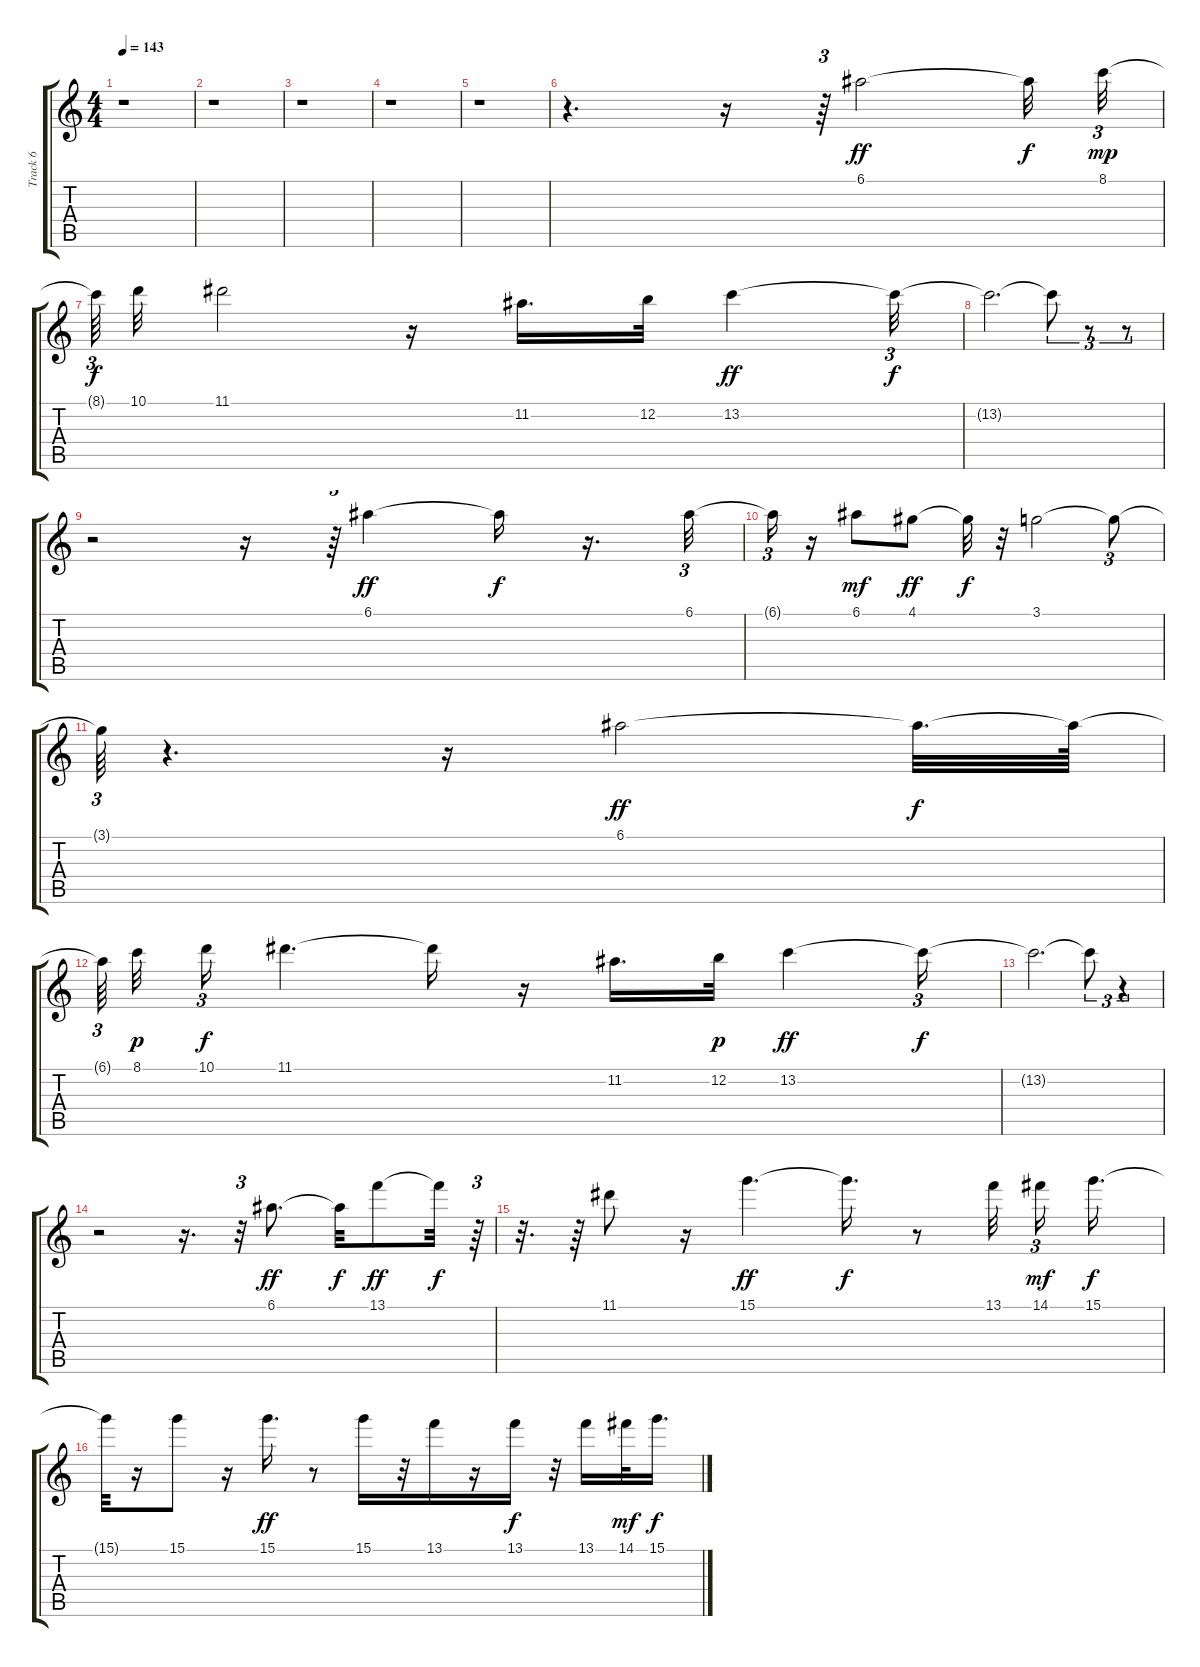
\track ("Track 6" "Track 6") {instrument acousticguitarnylon}
\staff {score tabs}
\tuning (E4 B3 G3 D3 A2 E2) {hide}
\ts (4 4)
\tempo 143
\clef g2
\ks c
r.1{dy f} |
r.1 |
r.1 |
r.1 |
r.1 |
r.4{d} r.16 r.64{tu (3 2)} 6.1.2{dy ff} 6.1{t}.32{dy f} 8.1.32{tu (3 2) dy mp} |
8.1{t}.64{tu (3 2) dy f} 10.1.32 11.1.2 r.16 11.2.16{d} 12.2.32 13.2.4{dy ff} 13.2{t}.32{tu (3 2) dy f} |
13.2{t}.2{d} 13.2{t}.8{tu (3 2)} r.8{tu (3 2)} r.8{tu (3 2)} |
r.2 r.16 r.64{tu (3 2)} 6.1.4{dy ff} 6.1{t}.16{dy f} r.16{d} 6.1.32{tu (3 2)} |
6.1{t}.16{tu (3 2)} r.16 6.1.8{dy mf} 4.1.8{dy ff} 4.1{t}.32{dy f} r.32 3.1.2 3.1{t}.8{tu (3 2)} |
3.1{t}.64{tu (3 2)} r.4{d} r.16 6.1.2{dy ff} 6.1{t}.32{d dy f} 6.1{t}.64 |
6.1{t}.64{tu (3 2) beam splitsecondary} 8.1.32{dy p} 10.1.16{tu (3 2) dy f} 11.1.4{d} 11.1{t}.16 r.16 11.2.16{d} 12.2.32{dy p} 13.2.4{dy ff} 13.2{t}.16{tu (3 2) dy f} |
13.2{t}.2{d} 13.2{t}.8{tu (3 2)} r.4{tu (3 2)} |
r.2 r.16{d} r.32{tu (3 2)} 6.1.8{d dy ff} 6.1{t}.32{dy f} 13.1.8{dy ff} 13.1{t}.32{dy f} r.64{tu (3 2)} |
r.32{d} r.64 11.1.8 r.16 15.1.4{d dy ff} 15.1{t}.16{d dy f} r.8 13.1.32{beam splitsecondary} 14.1.16{tu (3 2) dy mf} 15.1.16{d dy f} |
15.1{t}.32 r.16 15.1.8 r.16 15.1.16{d dy ff} r.8 15.1.16 r.32 13.1.16 r.16 13.1.16{dy f} r.32 13.1.16 14.1.32{dy mf} 15.1.16{d dy f}
